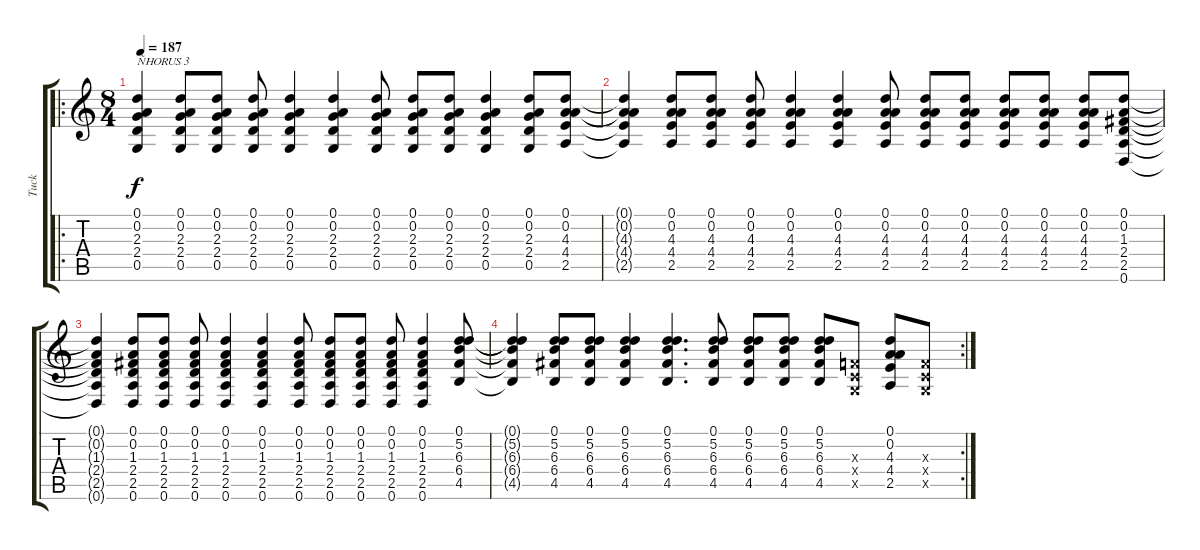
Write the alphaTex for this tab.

\track ("Tuck" "Tuck") {instrument acousticguitarsteel}
\staff {score tabs}
\tuning (D4 A3 F3 C3 G2 D2) {hide}
\ro
\ts (8 4)
\tempo 187
\clef g2
\ks c
(0.1{t} 0.2{t} 2.3{t} 2.4{t} 0.5{t}).4{txt "ÑHORUS 3" dy f} (0.1 0.2 2.3 2.4 0.5).8 (0.1 0.2 2.3 2.4 0.5).8 (0.1 0.2 2.3 2.4 0.5).8 (0.1 0.2 2.3 2.4 0.5).4 (0.1 0.2 2.3 2.4 0.5).4 (0.1 0.2 2.3 2.4 0.5).8 (0.1 0.2 2.3 2.4 0.5).8 (0.1 0.2 2.3 2.4 0.5).8 (0.1 0.2 2.3 2.4 0.5).4 (0.1 0.2 2.3 2.4 0.5).8 (0.1 0.2 4.3 4.4 2.5).8 |
(0.1{t} 0.2{t} 4.3{t} 4.4{t} 2.5{t}).4 (0.1 0.2 4.3 4.4 2.5).8 (0.1 0.2 4.3 4.4 2.5).8 (0.1 0.2 4.3 4.4 2.5).8 (0.1 0.2 4.3 4.4 2.5).4 (0.1 0.2 4.3 4.4 2.5).4 (0.1 0.2 4.3 4.4 2.5).8 (0.1 0.2 4.3 4.4 2.5).8 (0.1 0.2 4.3 4.4 2.5).8 (0.1 0.2 4.3 4.4 2.5).8 (0.1 0.2 4.3 4.4 2.5).8 (0.1 0.2 4.3 4.4 2.5).8 (0.1 0.2 1.3 2.4 2.5 0.6).8 |
(0.1{t} 0.2{t} 1.3{t} 2.4{t} 2.5{t} 0.6{t}).4 (0.1 0.2 1.3 2.4 2.5 0.6).8 (0.1 0.2 1.3 2.4 2.5 0.6).8 (0.1 0.2 1.3 2.4 2.5 0.6).8 (0.1 0.2 1.3 2.4 2.5 0.6).4 (0.1 0.2 1.3 2.4 2.5 0.6).4 (0.1 0.2 1.3 2.4 2.5 0.6).8 (0.1 0.2 1.3 2.4 2.5 0.6).8 (0.1 0.2 1.3 2.4 2.5 0.6).8 (0.1 0.2 1.3 2.4 2.5 0.6).8 (0.1 0.2 1.3 2.4 2.5 0.6).4 (0.1 5.2 6.3 6.4 4.5).8 |
\rc 2
(0.1{t} 5.2{t} 6.3{t} 6.4{t} 4.5{t}).4 (0.1 5.2 6.3 6.4 4.5).8 (0.1 5.2 6.3 6.4 4.5).8 (0.1 5.2 6.3 6.4 4.5).4 (0.1 5.2 6.3 6.4 4.5).4{d} (0.1 5.2 6.3 6.4 4.5).8 (0.1 5.2 6.3 6.4 4.5).8 (0.1 5.2 6.3 6.4 4.5).8 (0.1 5.2 6.3 6.4 4.5).8 (0.3{x} 0.4{x} 0.5{x}).8 (0.1 0.2 4.3 4.4 2.5).8 (0.3{x} 0.4{x} 0.5{x}).8
